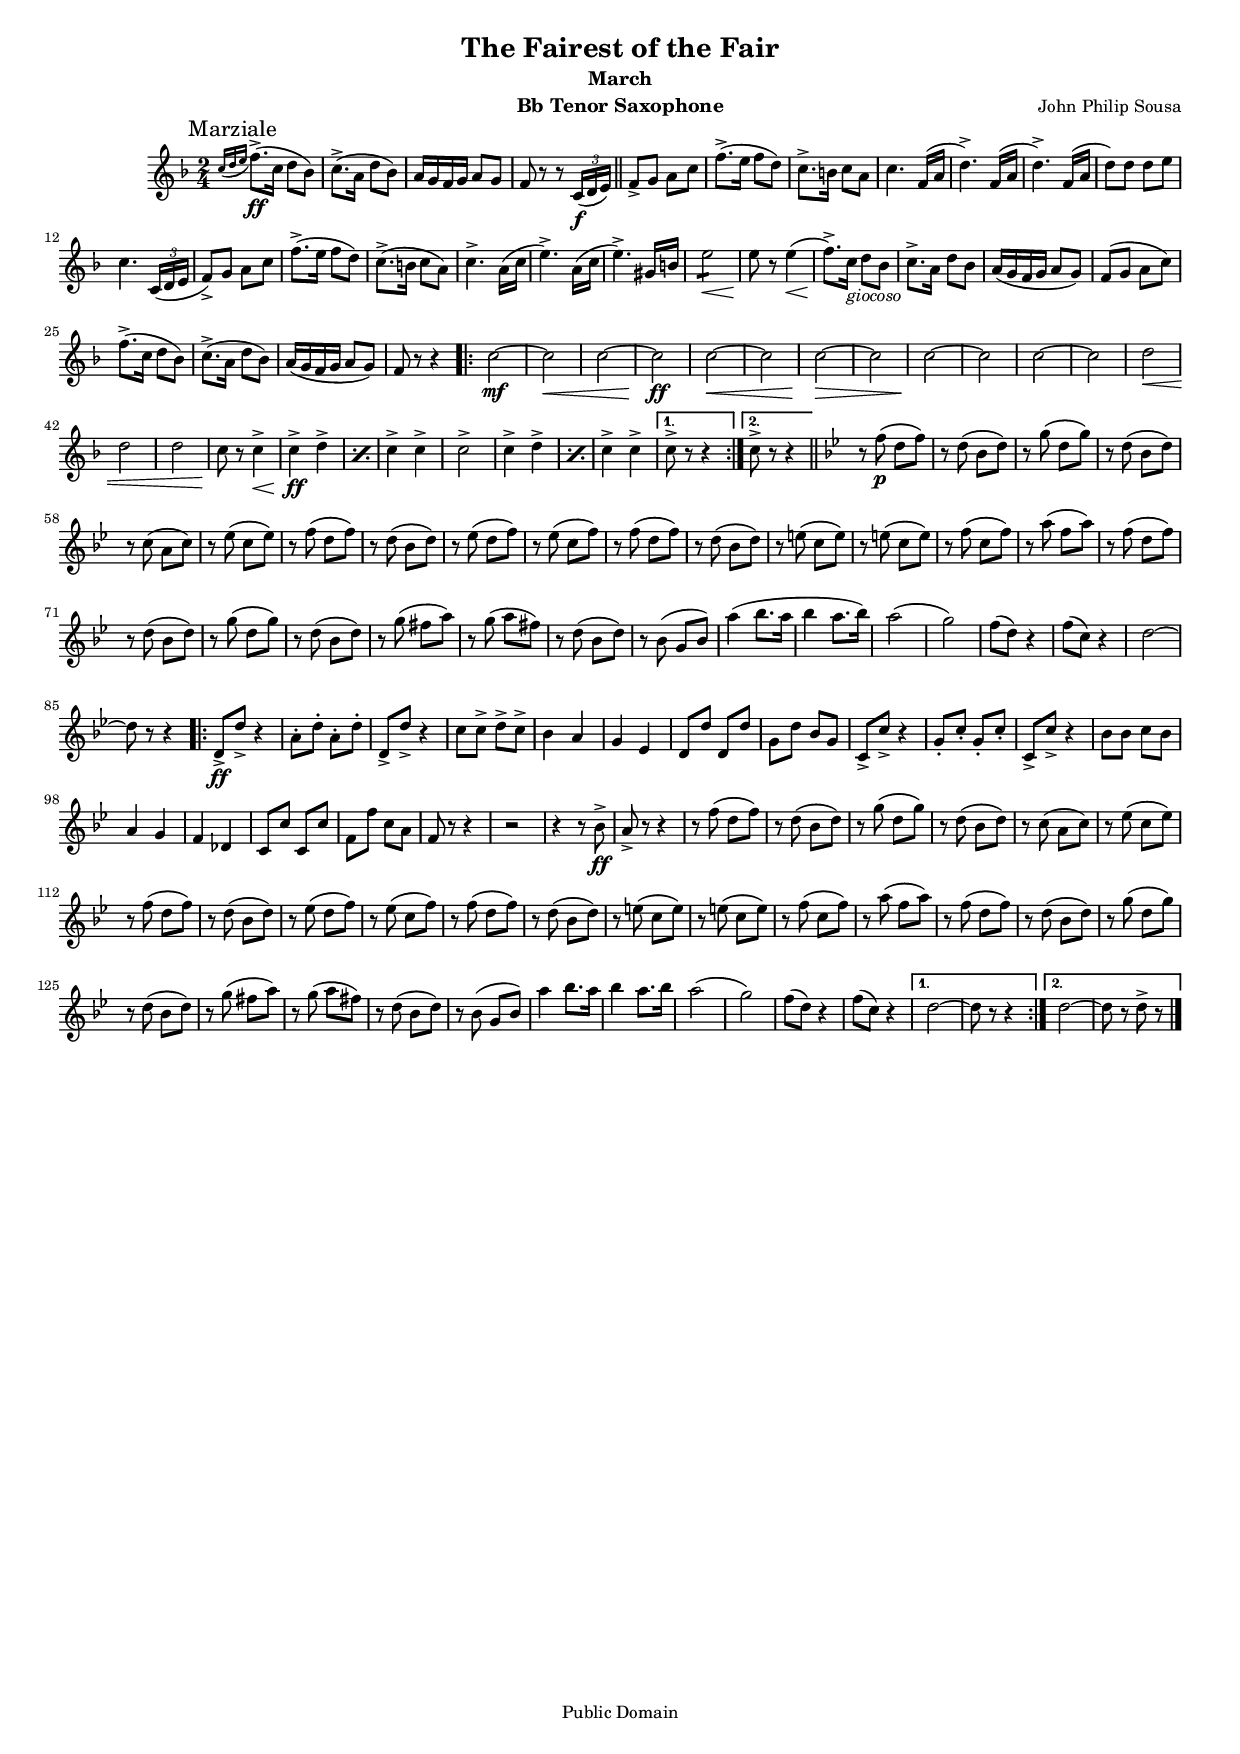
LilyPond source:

#(ly:set-option 'point-and-click #f)
\version "2.12.2"
\include "JPSFotF.ly"

#(set-global-staff-size 15)
\paper {
  between-system-padding = #1
}

\header {
  title = "The Fairest of the Fair"
  subtitle = "March"
  composer = "John Philip Sousa"
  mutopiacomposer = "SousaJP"
  instrument = "Bb Tenor Saxophone"
  date = "1908"
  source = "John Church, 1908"
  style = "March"
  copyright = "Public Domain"
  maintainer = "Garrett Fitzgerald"
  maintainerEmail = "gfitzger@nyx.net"
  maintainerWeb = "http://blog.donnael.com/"
}



\score {
  \new Staff { 
    \set Staff.midiInstrument = "tenor sax"
    \override Score.RehearsalMark #'break-align-symbol = #'time-signature
    \mark "Marziale"
    \tenorSaxophoneInBb
  }
  
  \layout {}
  \midi {
    \context {
      \Score
      tempoWholesPerMinute = #(ly:make-moment 120 4)
    }
  }
}

